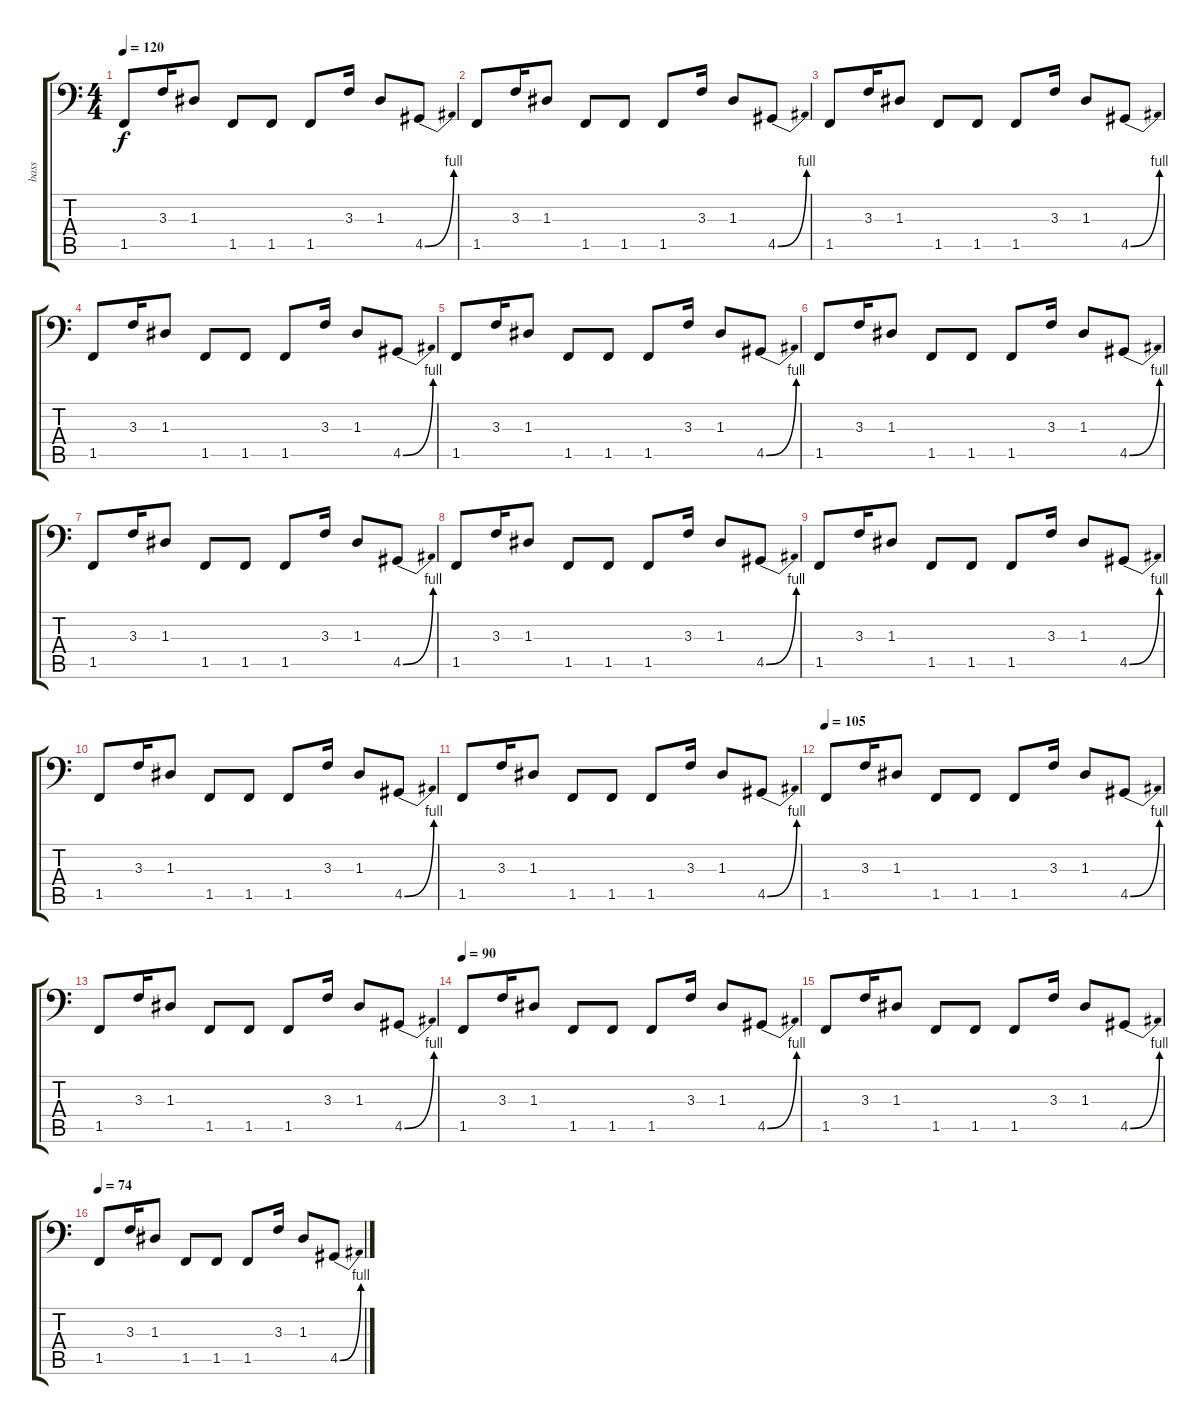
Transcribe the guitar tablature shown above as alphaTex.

\track ("bass" "bass") {instrument slapbass1}
\staff {score tabs}
\tuning (C3 G2 D2 A1 E1 B0) {hide}
\ts (4 4)
\tempo 120
\clef f4
\ks c
1.5.8{dy f} 3.3.16 1.3.8 1.5.8 1.5.8 1.5.8 3.3.16 1.3.8 4.5{be (bend 0 0 60 4)}.8 |
1.5.8 3.3.16 1.3.8 1.5.8 1.5.8 1.5.8 3.3.16 1.3.8 4.5{be (bend 0 0 60 4)}.8 |
1.5.8 3.3.16 1.3.8 1.5.8 1.5.8 1.5.8 3.3.16 1.3.8 4.5{be (bend 0 0 60 4)}.8 |
1.5.8 3.3.16 1.3.8 1.5.8 1.5.8 1.5.8 3.3.16 1.3.8 4.5{be (bend 0 0 60 4)}.8 |
1.5.8 3.3.16 1.3.8 1.5.8 1.5.8 1.5.8 3.3.16 1.3.8 4.5{be (bend 0 0 60 4)}.8 |
1.5.8 3.3.16 1.3.8 1.5.8 1.5.8 1.5.8 3.3.16 1.3.8 4.5{be (bend 0 0 60 4)}.8 |
1.5.8 3.3.16 1.3.8 1.5.8 1.5.8 1.5.8 3.3.16 1.3.8 4.5{be (bend 0 0 60 4)}.8 |
1.5.8 3.3.16 1.3.8 1.5.8 1.5.8 1.5.8 3.3.16 1.3.8 4.5{be (bend 0 0 60 4)}.8 |
1.5.8 3.3.16 1.3.8 1.5.8 1.5.8 1.5.8 3.3.16 1.3.8 4.5{be (bend 0 0 60 4)}.8 |
1.5.8 3.3.16 1.3.8 1.5.8 1.5.8 1.5.8 3.3.16 1.3.8 4.5{be (bend 0 0 60 4)}.8 |
1.5.8 3.3.16 1.3.8 1.5.8 1.5.8 1.5.8 3.3.16 1.3.8 4.5{be (bend 0 0 60 4)}.8 |
\tempo 105
1.5.8 3.3.16 1.3.8 1.5.8 1.5.8 1.5.8 3.3.16 1.3.8 4.5{be (bend 0 0 60 4)}.8 |
1.5.8 3.3.16 1.3.8 1.5.8 1.5.8 1.5.8 3.3.16 1.3.8 4.5{be (bend 0 0 60 4)}.8 |
\tempo 90
1.5.8 3.3.16 1.3.8 1.5.8 1.5.8 1.5.8 3.3.16 1.3.8 4.5{be (bend 0 0 60 4)}.8 |
1.5.8 3.3.16 1.3.8 1.5.8 1.5.8 1.5.8 3.3.16 1.3.8 4.5{be (bend 0 0 60 4)}.8 |
\tempo 74
1.5.8 3.3.16 1.3.8 1.5.8 1.5.8 1.5.8 3.3.16 1.3.8 4.5{be (bend 0 0 60 4)}.8
